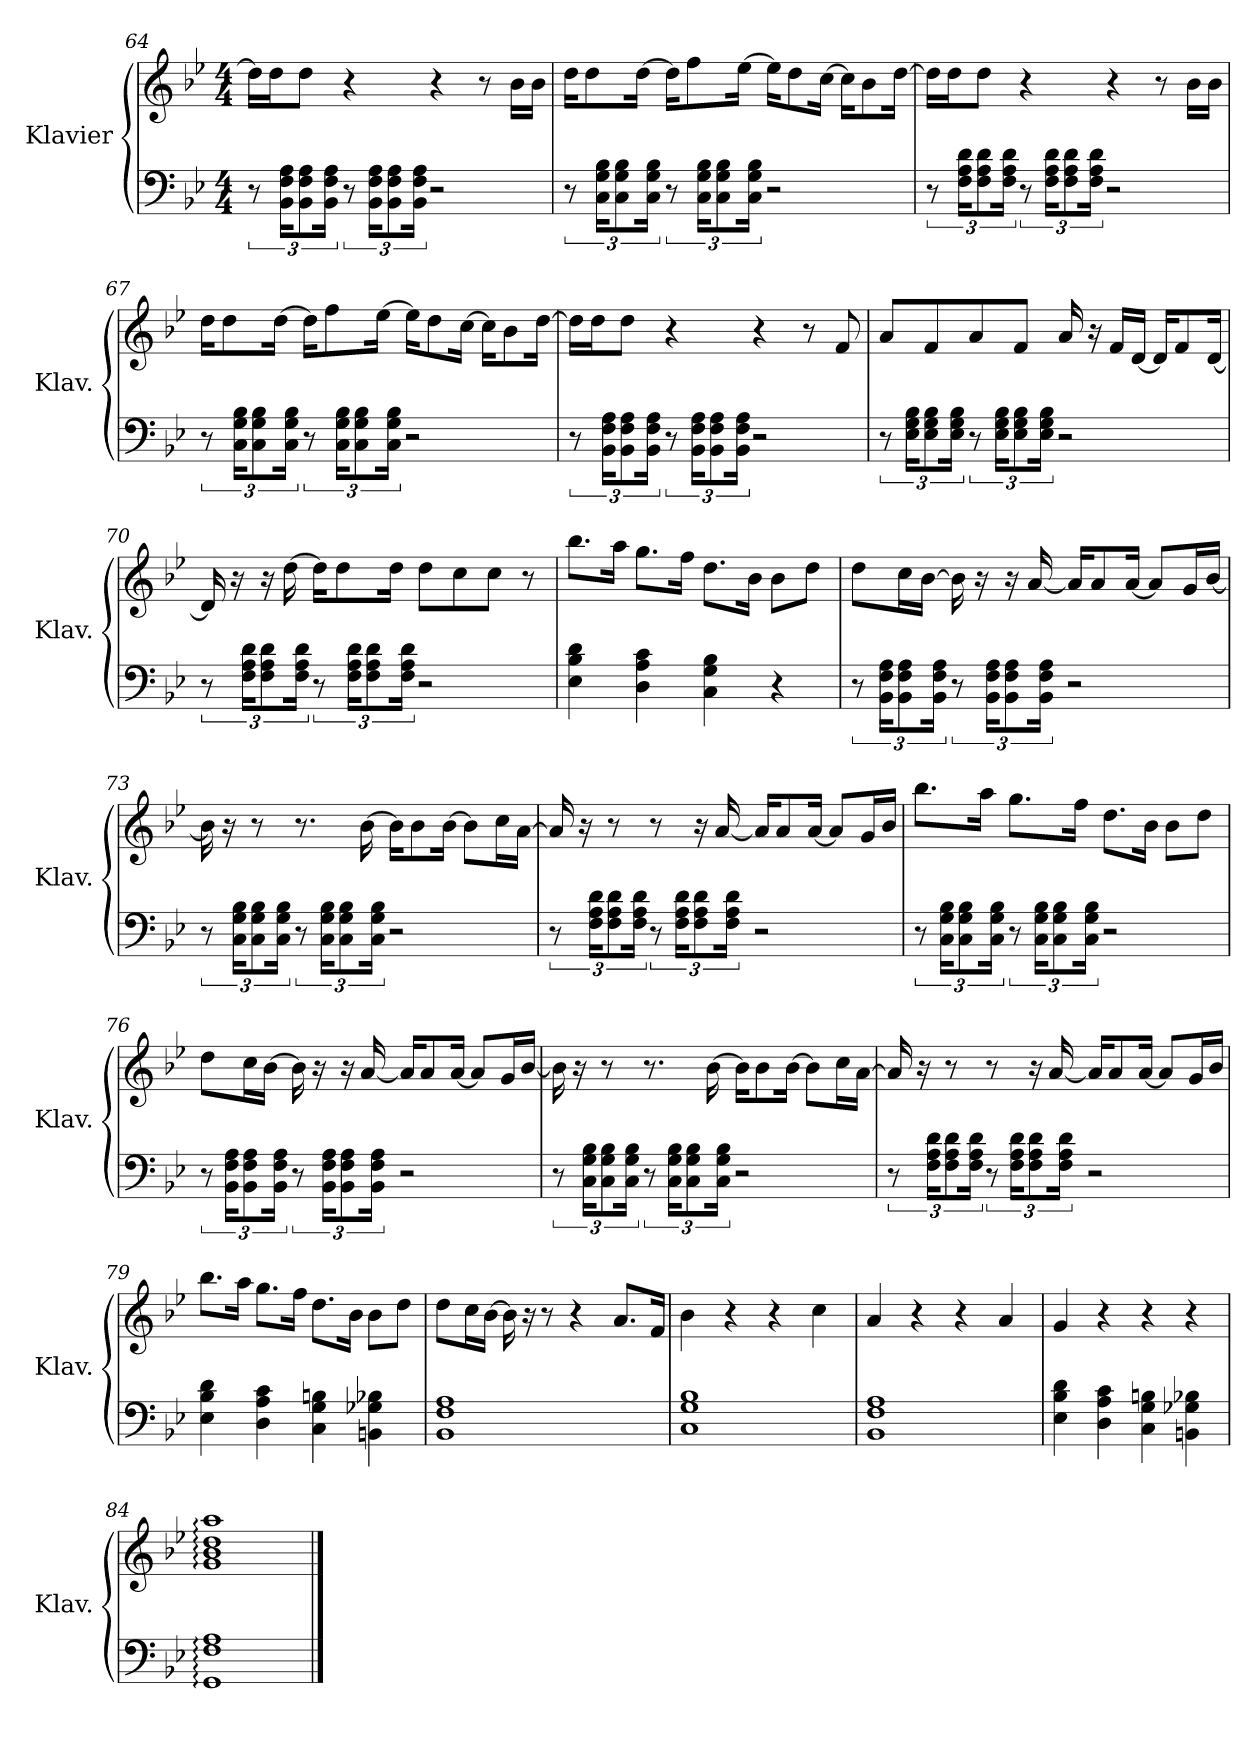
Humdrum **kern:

**kern	**kern
*part1	*part1
*staff2	*staff1
*I"Klavier	*
*I'Klav.	*
!!LO:PB:g=z
*clefF4	*clefG2
*k[b-e-]	*k[b-e-]
*M4/4	*M4/4
=64	=64
12r	16dd\LL]
.	16dd\J
24BB-\ 24F\ 24A\KL	.
*Xbrackettup	*
12BB-\ 12F\ 12A\	8dd\J
24BB-\ 24F\ 24A\Jk	.
*brackettup	*
12r	4r
24BB-\ 24F\ 24A\KL	.
*Xbrackettup	*
12BB-\ 12F\ 12A\	.
24BB-\ 24F\ 24A\Jk	.
2r	4r
.	8r
.	16b-\LL
.	16b-\JJ
=65	=65
*brackettup	*
12r	16dd\KL
.	8dd\
24C\ 24G\ 24B-\KL	.
*Xbrackettup	*
12C\ 12G\ 12B-\	.
.	[16dd\Jk
24C\ 24G\ 24B-\Jk	.
*brackettup	*
12r	16dd\KL]
.	8ff\
24C\ 24G\ 24B-\KL	.
*Xbrackettup	*
12C\ 12G\ 12B-\	.
.	[16ee-\Jk
24C\ 24G\ 24B-\Jk	.
2r	16ee-\KL]
.	8dd\
.	[16cc\Jk
.	16cc\KL]
.	8b-\
.	[16dd\Jk
=66	=66
*brackettup	*
12r	16dd\LL]
.	16dd\J
24F\ 24A\ 24d\KL	.
*Xbrackettup	*
12F\ 12A\ 12d\	8dd\J
24F\ 24A\ 24d\Jk	.
*brackettup	*
12r	4r
24F\ 24A\ 24d\KL	.
*Xbrackettup	*
12F\ 12A\ 12d\	.
24F\ 24A\ 24d\Jk	.
2r	4r
.	8r
.	16b-\LL
.	16b-\JJ
!!LO:LB:g=z
=67	=67
*brackettup	*
12r	16dd\KL
.	8dd\
24C\ 24G\ 24B-\KL	.
*Xbrackettup	*
12C\ 12G\ 12B-\	.
.	[16dd\Jk
24C\ 24G\ 24B-\Jk	.
*brackettup	*
12r	16dd\KL]
.	8ff\
24C\ 24G\ 24B-\KL	.
*Xbrackettup	*
12C\ 12G\ 12B-\	.
.	[16ee-\Jk
24C\ 24G\ 24B-\Jk	.
2r	16ee-\KL]
.	8dd\
.	[16cc\Jk
.	16cc\KL]
.	8b-\
.	[16dd\Jk
=68	=68
*brackettup	*
12r	16dd\LL]
.	16dd\J
24BB-\ 24F\ 24A\KL	.
*Xbrackettup	*
12BB-\ 12F\ 12A\	8dd\J
24BB-\ 24F\ 24A\Jk	.
*brackettup	*
12r	4r
24BB-\ 24F\ 24A\KL	.
*Xbrackettup	*
12BB-\ 12F\ 12A\	.
24BB-\ 24F\ 24A\Jk	.
2r	4r
.	8r
.	8f/
=69	=69
*brackettup	*
12r	8a/L
24E-\ 24G\ 24B-\KL	.
*Xbrackettup	*
12E-\ 12G\ 12B-\	8f/
24E-\ 24G\ 24B-\Jk	.
*brackettup	*
12r	8a/
24E-\ 24G\ 24B-\KL	.
*Xbrackettup	*
12E-\ 12G\ 12B-\	8f/J
24E-\ 24G\ 24B-\Jk	.
2r	16a/
.	16r
.	16f/LL
.	[16d/JJ
.	16d/KL]
.	8f/
.	[16d/Jk
!!LO:LB:g=z
=70	=70
*brackettup	*
12r	16d/]
.	16r
24F\ 24A\ 24d\KL	.
*Xbrackettup	*
12F\ 12A\ 12d\	16r
.	[16dd\
24F\ 24A\ 24d\Jk	.
*brackettup	*
12r	16dd\KL]
.	8dd\
24F\ 24A\ 24d\KL	.
*Xbrackettup	*
12F\ 12A\ 12d\	.
.	16dd\Jk
24F\ 24A\ 24d\Jk	.
2r	8dd\L
.	8cc\
.	8cc\J
.	8r
=71	=71
4E-\ 4B-\ 4d\	8.bb-\L
.	16aa\Jk
4D\ 4A\ 4c\	8.gg\L
.	16ff\Jk
4C\ 4G\ 4B-\	8.dd\L
.	16b-\Jk
4r	8b-\L
.	8dd\J
=72	=72
*brackettup	*
12r	8dd\L
24BB-\ 24F\ 24A\KL	.
*Xbrackettup	*
12BB-\ 12F\ 12A\	16cc\L
.	[16b-\JJ
24BB-\ 24F\ 24A\Jk	.
*brackettup	*
12r	16b-\]
.	16r
24BB-\ 24F\ 24A\KL	.
*Xbrackettup	*
12BB-\ 12F\ 12A\	16r
.	[16a/
24BB-\ 24F\ 24A\Jk	.
2r	16a/KL]
.	8a/
.	[16a/Jk
.	8a/L]
.	16g/L
.	[16b-/JJ
!!LO:LB:g=z
=73	=73
*brackettup	*
12r	16b-\]
.	16r
24C\ 24G\ 24B-\KL	.
*Xbrackettup	*
12C\ 12G\ 12B-\	8r
24C\ 24G\ 24B-\Jk	.
*brackettup	*
12r	8.r
24C\ 24G\ 24B-\KL	.
*Xbrackettup	*
12C\ 12G\ 12B-\	.
.	[16b-\
24C\ 24G\ 24B-\Jk	.
2r	16b-\KL]
.	8b-\
.	[16b-\Jk
.	8b-\L]
.	16cc\L
.	[16a\JJ
=74	=74
*brackettup	*
12r	16a/]
.	16r
24F\ 24A\ 24d\KL	.
*Xbrackettup	*
12F\ 12A\ 12d\	8r
24F\ 24A\ 24d\Jk	.
*brackettup	*
12r	8r
24F\ 24A\ 24d\KL	.
*Xbrackettup	*
12F\ 12A\ 12d\	16r
.	[16a/
24F\ 24A\ 24d\Jk	.
2r	16a/KL]
.	8a/
.	[16a/Jk
.	8a/L]
.	16g/L
.	16b-/JJ
=75	=75
*brackettup	*
12r	8.bb-\L
24C\ 24G\ 24B-\KL	.
*Xbrackettup	*
12C\ 12G\ 12B-\	.
.	16aa\Jk
24C\ 24G\ 24B-\Jk	.
*brackettup	*
12r	8.gg\L
24C\ 24G\ 24B-\KL	.
*Xbrackettup	*
12C\ 12G\ 12B-\	.
.	16ff\Jk
24C\ 24G\ 24B-\Jk	.
2r	8.dd\L
.	16b-\Jk
.	8b-\L
.	8dd\J
!!LO:LB:g=z
=76	=76
*brackettup	*
12r	8dd\L
24BB-\ 24F\ 24A\KL	.
*Xbrackettup	*
12BB-\ 12F\ 12A\	16cc\L
.	[16b-\JJ
24BB-\ 24F\ 24A\Jk	.
*brackettup	*
12r	16b-\]
.	16r
24BB-\ 24F\ 24A\KL	.
*Xbrackettup	*
12BB-\ 12F\ 12A\	16r
.	[16a/
24BB-\ 24F\ 24A\Jk	.
2r	16a/KL]
.	8a/
.	[16a/Jk
.	8a/L]
.	16g/L
.	[16b-/JJ
=77	=77
*brackettup	*
12r	16b-\]
.	16r
24C\ 24G\ 24B-\KL	.
*Xbrackettup	*
12C\ 12G\ 12B-\	8r
24C\ 24G\ 24B-\Jk	.
*brackettup	*
12r	8.r
24C\ 24G\ 24B-\KL	.
*Xbrackettup	*
12C\ 12G\ 12B-\	.
.	[16b-\
24C\ 24G\ 24B-\Jk	.
2r	16b-\KL]
.	8b-\
.	[16b-\Jk
.	8b-\L]
.	16cc\L
.	[16a\JJ
=78	=78
*brackettup	*
12r	16a/]
.	16r
24F\ 24A\ 24d\KL	.
*Xbrackettup	*
12F\ 12A\ 12d\	8r
24F\ 24A\ 24d\Jk	.
*brackettup	*
12r	8r
24F\ 24A\ 24d\KL	.
*Xbrackettup	*
12F\ 12A\ 12d\	16r
.	[16a/
24F\ 24A\ 24d\Jk	.
2r	16a/KL]
.	8a/
.	[16a/Jk
.	8a/L]
.	16g/L
.	16b-/JJ
!!LO:LB:g=z
=79	=79
4E-\ 4B-\ 4d\	8.bb-\L
.	16aa\Jk
4D\ 4A\ 4c\	8.gg\L
.	16ff\Jk
4C\ 4G\ 4Bn\	8.dd\L
.	16b-\Jk
4BBn\ 4G-X\ 4B-X\	8b-\L
.	8dd\J
=80	=80
1BB- 1F 1A	8dd\L
.	16cc\L
.	[16b-\JJ
.	16b-\]
.	16r
.	8r
.	4r
.	8.a/L
.	16f/Jk
=81	=81
1C 1G 1B-	4b-\
.	4r
.	4r
.	4cc\
=82	=82
1BB- 1F 1A	4a/
.	4r
.	4r
.	4a/
=83	=83
4E-\ 4B-\ 4d\	4g/
4D\ 4A\ 4c\	4r
4C\ 4G\ 4Bn\	4r
4BBn\ 4G-X\ 4B-X\	4r
=84	=84
1GG: 1F: 1A:	1g: 1b-: 1dd: 1aa:
==	==
*-	*-
